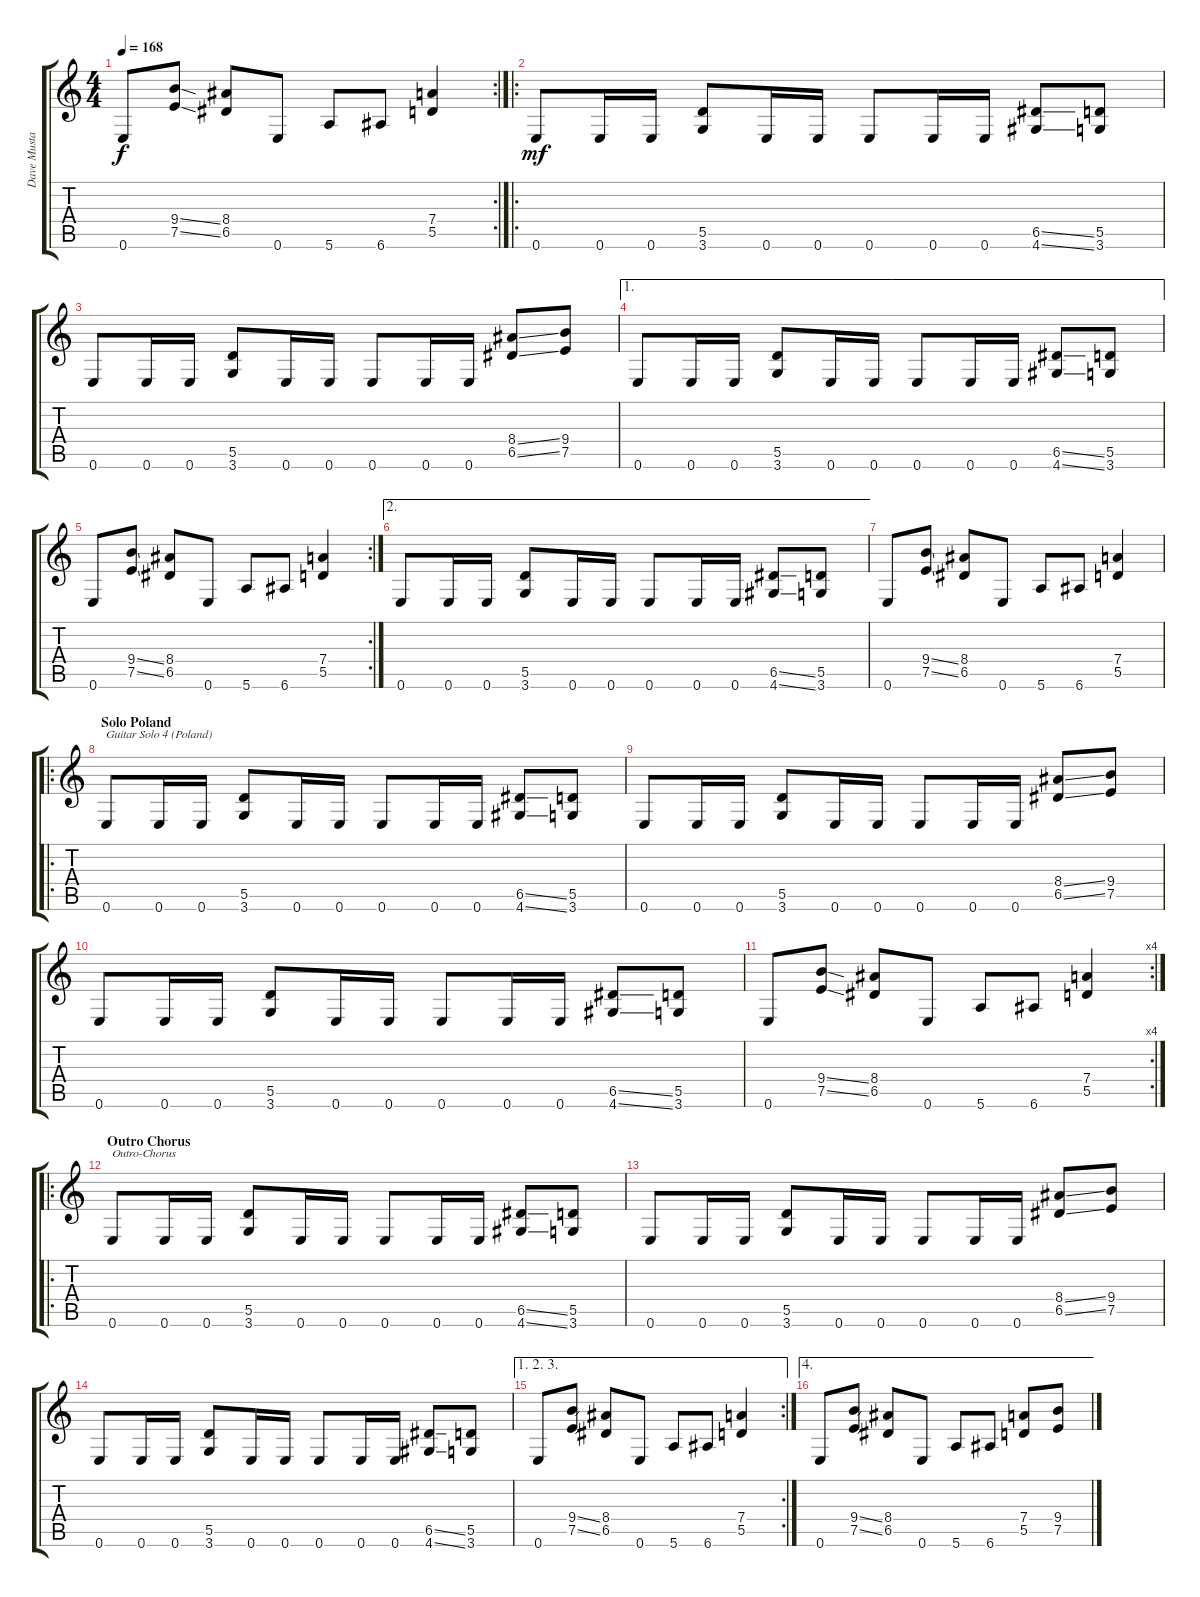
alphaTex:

\track ("Dave Mustaine" "Dave Musta") {instrument distortionguitar}
\staff {score tabs}
\tuning (E4 B3 G3 D3 A2 E2) {hide}
\rc 2
\ts (4 4)
\tempo 168
\clef g2
\ks c
0.6.8{dy f} (9.4{ss} 7.5{ss}).8 (8.4 6.5).8 0.6.8 5.6.8 6.6.8 (7.4 5.5).4 |
\ro
0.6.8{dy mf} 0.6.16 0.6.16 (5.5 3.6).8 0.6.16 0.6.16 0.6.8 0.6.16 0.6.16 (6.5{ss} 4.6{ss}).8 (5.5 3.6).8 |
0.6.8 0.6.16 0.6.16 (5.5 3.6).8 0.6.16 0.6.16 0.6.8 0.6.16 0.6.16 (8.4{ss} 6.5{ss}).8 (9.4 7.5).8 |
\ae 1
0.6.8 0.6.16 0.6.16 (5.5 3.6).8 0.6.16 0.6.16 0.6.8 0.6.16 0.6.16 (6.5{ss} 4.6{ss}).8 (5.5 3.6).8 |
\rc 2
0.6.8 (9.4{ss} 7.5{ss}).8 (8.4 6.5).8 0.6.8 5.6.8 6.6.8 (7.4 5.5).4 |
\ae 2
0.6.8 0.6.16 0.6.16 (5.5 3.6).8 0.6.16 0.6.16 0.6.8 0.6.16 0.6.16 (6.5{ss} 4.6{ss}).8 (5.5 3.6).8 |
0.6.8 (9.4{ss} 7.5{ss}).8 (8.4 6.5).8 0.6.8 5.6.8 6.6.8 (7.4 5.5).4 |
\ro
\section ("" "Solo Poland")
0.6.8{txt "Guitar Solo 4 (Poland)"} 0.6.16 0.6.16 (5.5 3.6).8 0.6.16 0.6.16 0.6.8 0.6.16 0.6.16 (6.5{ss} 4.6{ss}).8 (5.5 3.6).8 |
0.6.8 0.6.16 0.6.16 (5.5 3.6).8 0.6.16 0.6.16 0.6.8 0.6.16 0.6.16 (8.4{ss} 6.5{ss}).8 (9.4 7.5).8 |
0.6.8 0.6.16 0.6.16 (5.5 3.6).8 0.6.16 0.6.16 0.6.8 0.6.16 0.6.16 (6.5{ss} 4.6{ss}).8 (5.5 3.6).8 |
\rc 4
0.6.8 (9.4{ss} 7.5{ss}).8 (8.4 6.5).8 0.6.8 5.6.8 6.6.8 (7.4 5.5).4 |
\ro
\section ("" "Outro Chorus")
0.6.8{txt "Outro-Chorus"} 0.6.16 0.6.16 (5.5 3.6).8 0.6.16 0.6.16 0.6.8 0.6.16 0.6.16 (6.5{ss} 4.6{ss}).8 (5.5 3.6).8 |
0.6.8 0.6.16 0.6.16 (5.5 3.6).8 0.6.16 0.6.16 0.6.8 0.6.16 0.6.16 (8.4{ss} 6.5{ss}).8 (9.4 7.5).8 |
0.6.8 0.6.16 0.6.16 (5.5 3.6).8 0.6.16 0.6.16 0.6.8 0.6.16 0.6.16 (6.5{ss} 4.6{ss}).8 (5.5 3.6).8 |
\ae (1 2 3)
\rc 2
0.6.8 (9.4{ss} 7.5{ss}).8 (8.4 6.5).8 0.6.8 5.6.8 6.6.8 (7.4 5.5).4 |
\ae 4
0.6.8 (9.4{ss} 7.5{ss}).8 (8.4 6.5).8 0.6.8 5.6.8 6.6.8 (7.4 5.5).8 (9.4 7.5).8
